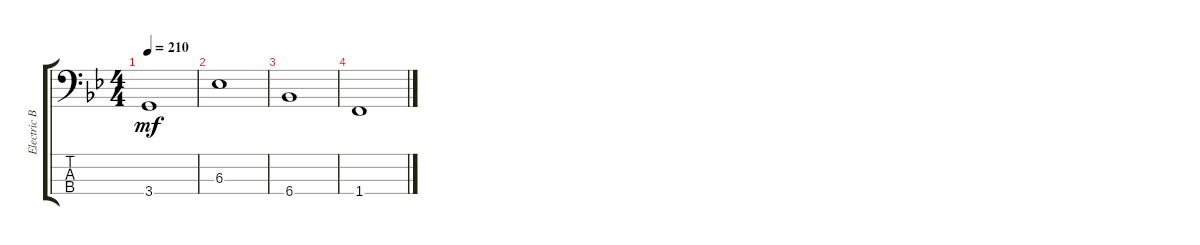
\track ("Electric Bass" "Electric B") {instrument electricbassfinger}
\staff {score tabs}
\tuning (G2 D2 A1 E1) {hide}
\ts (4 4)
\tempo 210
\clef f4
\ks gminor
3.4.1{dy mf instrument electricbassfinger} |
6.3.1 |
6.4.1 |
1.4.1
